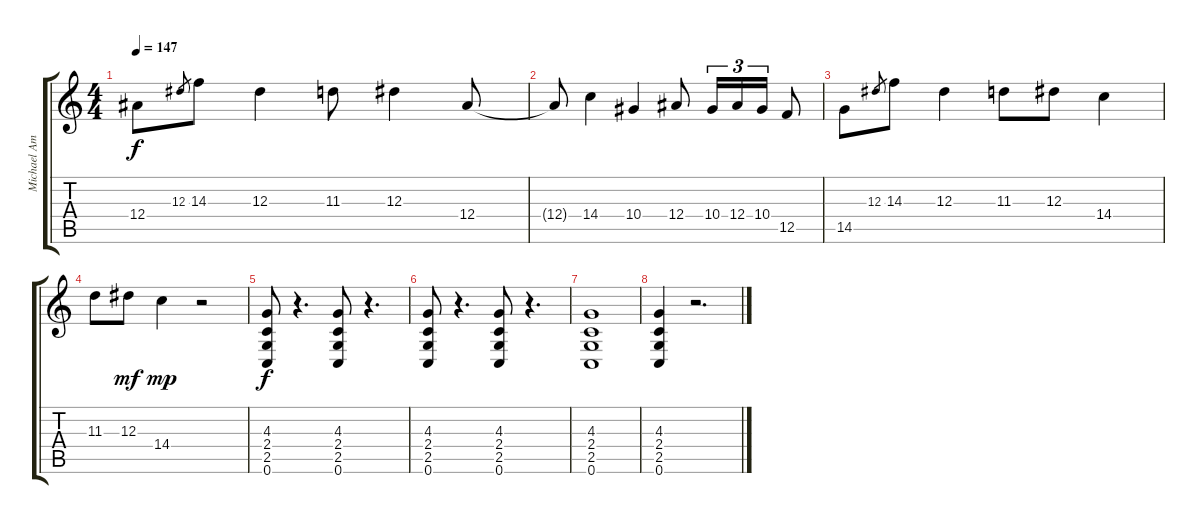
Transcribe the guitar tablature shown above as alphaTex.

\track ("Michael Amott" "Michael Am") {instrument distortionguitar}
\staff {score tabs}
\tuning (C4 G3 Eb3 Bb2 F2 C2) {hide}
\ts (4 4)
\tempo 147
\clef g2
\ks c
12.4{t}.8{dy f} 12.3.8{gr} 14.3.8 12.3.4 11.3.8 12.3.4 12.4.8 |
12.4{t}.8 14.4.4 10.4.4 12.4.8 10.4.16{tu (3 2)} 12.4.16{tu (3 2)} 10.4.16{tu (3 2)} 12.5.8 |
14.5.8 12.3.8{gr} 14.3.8 12.3.4 11.3.8 12.3.8 14.4.4 |
11.3.8 12.3.8{dy mf} 14.4.4{dy mp} r.2 |
(4.3 2.4 2.5 0.6).8{dy f} r.4{d} (4.3 2.4 2.5 0.6).8 r.4{d} |
(4.3 2.4 2.5 0.6).8 r.4{d} (4.3 2.4 2.5 0.6).8 r.4{d} |
(4.3 2.4 2.5 0.6).1 |
(4.3 2.4 2.5 0.6).4 r.2{d}
